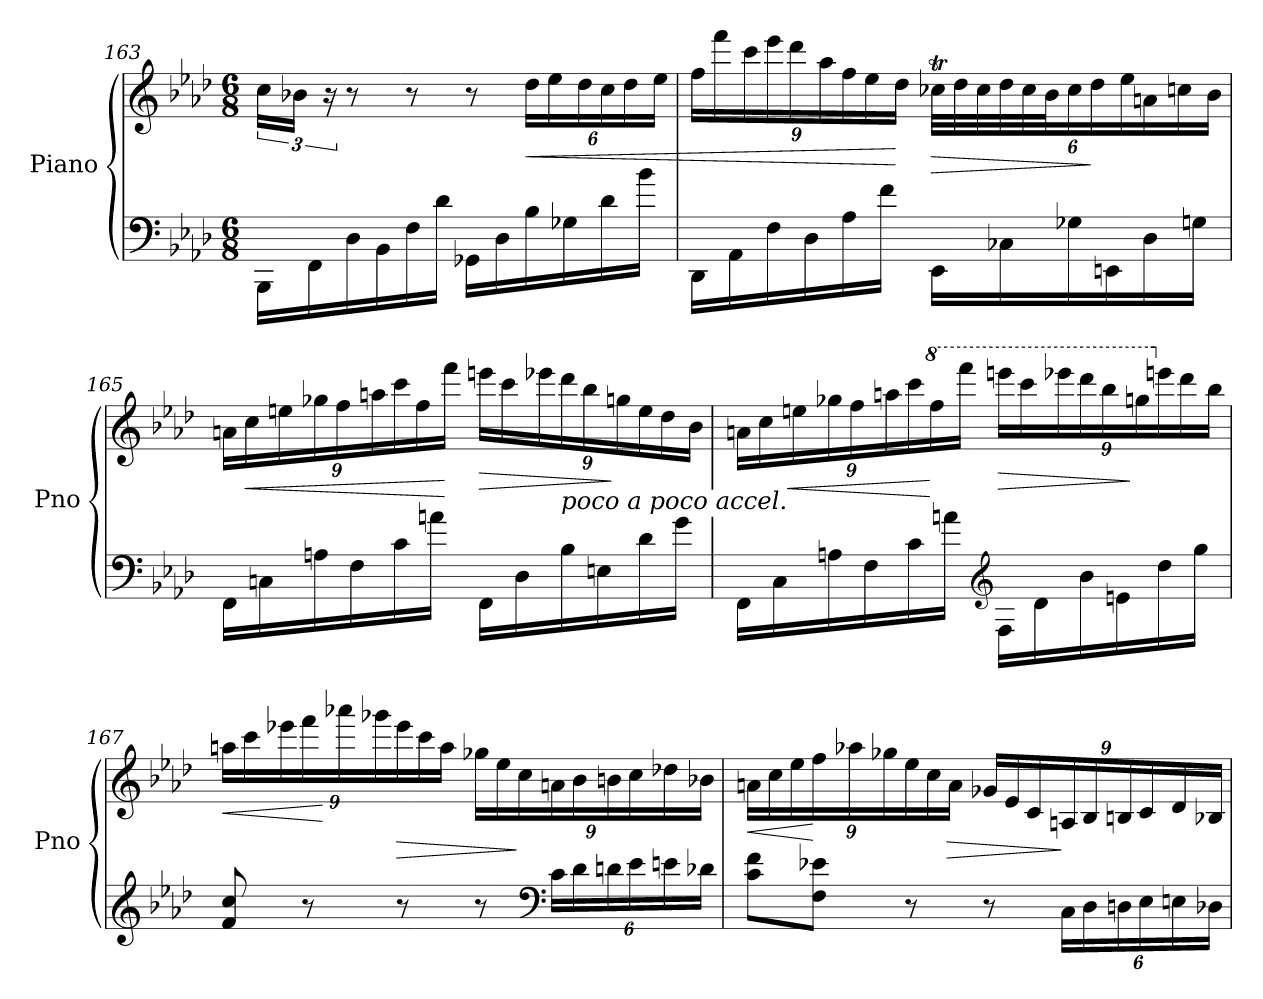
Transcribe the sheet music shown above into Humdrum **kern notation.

**kern	**kern	**dynam
*part1	*part1	*part1
*staff2	*staff1	*staff1/2
*I"Piano	*	*
*I'Pno	*	*
!!LO:LB:g=z
*clefF4	*clefG2	*
*k[b-e-a-d-]	*k[b-e-a-d-]	*
*M6/8	*M6/8	*
=163	=163	=163
16BBB-\LL	24cc\LL	.
.	24b-X\JJ	.
16FF\	.	.
.	24r	.
16D-\	8r	.
16BB-\	.	.
16F\	8r	.
16d-\JJ	.	.
16GG-X\LL	8r	.
16D-\	.	.
*	*Xbrackettup	*
!	!	!LO:HP:b
16B-\	24dd-\LL	<
.	24ee-\	.
16G-X\	.	.
.	24dd-\	.
16d-\	24cc\	.
.	24dd-\	.
16b-\JJ	.	.
.	24ee-\JJ	.
=164	=164	=164
16DD-\LL	24ff\LL	.
.	24fff\	.
16AA-\	.	.
.	24ccc\	.
16F\	24eee-\	.
.	24ddd-\	.
16D-\	.	.
.	24aa-\	.
16A-\	24ff\	.
.	24ee-\	.
16f\JJ	.	.
.	24dd-\JJ	[
!	!	!LO:HP:b
16EE-\LL	48cc-XT\LLL	>
.	48dd-\	.
.	48cc-\	.
16C-X\	48dd-\	.
.	48cc-\	.
.	48b-\J	.
16G-X\	24cc-\	.
.	24dd-\	]
16EEn\	.	.
.	24ee-\	.
16D-\	24an\	.
.	24ccn\	.
16Gn\JJ	.	.
.	24b-\JJ	.
!!LO:PB:g=z
=165	=165	=165
16FF\LL	24an\LL	.
!	!	!LO:HP:b
.	24cc\	<
16Cn\	.	.
.	24een\	.
16An\	24gg-X\	.
.	24ff\	.
16F\	.	.
.	24aan\	.
16c\	24ccc\	.
.	24ff\	.
16an\JJ	.	.
.	24fff\JJ	[
!	!	!LO:HP:b
16FF\LL	24eeen\LL	>
.	24ccc\	.
16D-\	.	.
.	24eee-X\	.
!LO:TX:a:i:t=poco a poco accel.	!	!
16B-\	24ddd-\	.
.	24bb-\	.
16En\	.	.
.	24ggn\	]
16d-\	24ee\	.
.	24dd-\	.
16g\JJ	.	.
.	24b-\JJ	.
=166	=166	=166
16FF\LL	24an\LL	.
.	24cc\	.
16C\	.	.
!	!	!LO:HP:b
.	24een\	<
16An\	24gg-X\	.
.	24ff\	.
16F\	.	.
.	24aan\	.
16c\	24ccc\	.
*	*8va	*
.	24fff\	[
16an\JJ	.	.
.	24ffff\JJ	.
*clefG2	*	*
!	!	!LO:HP:b
16F\LL	24eeeen\LL	>
.	24cccc\	.
16d-\	.	.
.	24eeee-X\	.
16b-\	24dddd-\	.
.	24bbb-\	.
16en\	.	.
.	24gggn\	]
*	*X8va	*
16dd-\	24eeen\	.
.	24ddd-\	.
16gg\JJ	.	.
.	24bb-\JJ	.
!!LO:LB:g=z
=167	=167	=167
!	!	!LO:HP:b
8f/ 8cc/	24aan\LL	<
.	24ccc\	.
.	24eee-X\	.
8r	24fff\	.
.	24aaa-X\	[
.	24ggg-X\	.
!	!	!LO:HP:b
8r	24eee-\	>
.	24ccc\	.
.	24aa\JJ	.
8r	24gg-X\LL	.
.	24ee-\	.
.	24cc\	]
*clefF4	*	*
*Xbrackettup	*	*
24c\LL	24an\	.
24d-\	24b-\	.
24dn\	24bn\	.
24e-\	24cc\	.
24en\	24dd-X\	.
24d-X\JJ	24b-X\JJ	.
=168	=168	=168
!	!	!LO:HP:b
8c\ 8f\L	24an\LL	<
.	24cc\	.
.	24ee-\	.
8F\ 8e-X\J	24ff\	[
.	24aa-X\	.
.	24gg-X\	.
8r	24ee-\	.
.	24cc\	.
!	!	!LO:HP:b
.	24a\JJ	>
8r	24g-X/LL	.
.	24e-/	.
.	24c/	.
24C\LL	24An/	]
24D-\	24B-/	.
24Dn\	24Bn/	.
24E-\	24c/	.
24En\	24d-/	.
24D-X\JJ	24B-X/JJ	.
=	=	=
*-	*-	*-
